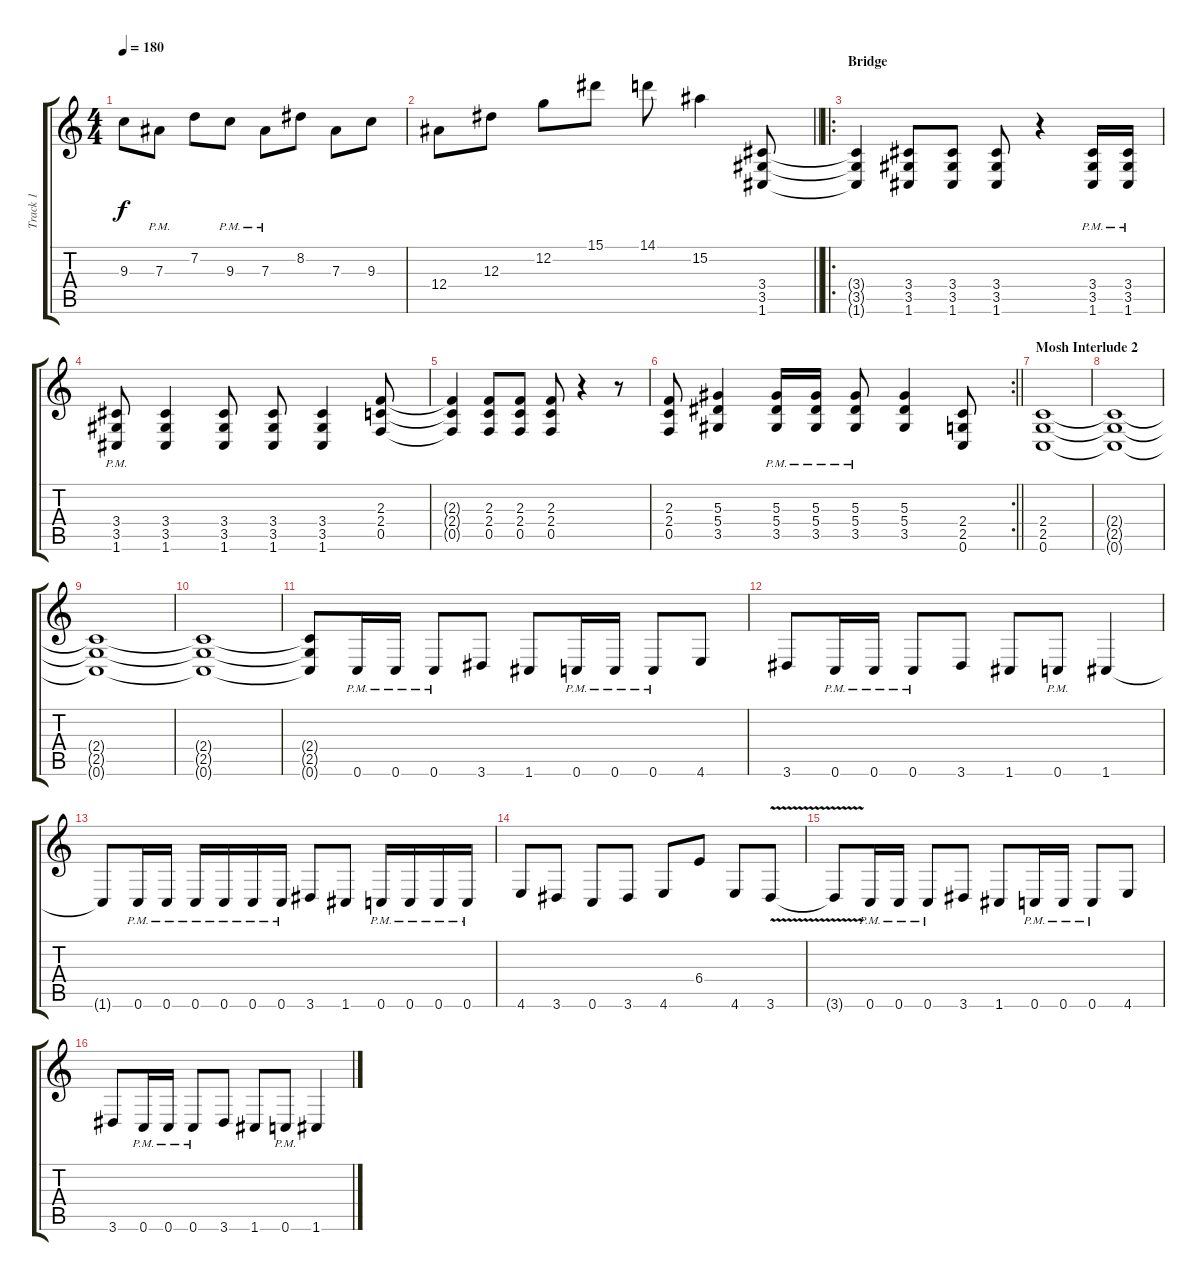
\track ("Track 1" "Track 1") {instrument distortionguitar}
\staff {score tabs}
\tuning (C4 G3 Eb3 Bb2 F2 C2) {hide}
\ts (4 4)
\tempo 180
\clef g2
\ks c
9.3{t}.8{dy f} 7.3{pm}.8 7.2.8 9.3{pm}.8 7.3{pm}.8 8.2.8 7.3.8 9.3.8 |
\barLineRight lightlight
12.4.8 12.3.8 12.2.8 15.1.8 14.1.8 15.2.4 (3.4 3.5 1.6).8 |
\ro
\section ("" "Bridge")
(3.4{t} 3.5{t} 1.6{t}).4 (3.4 3.5 1.6).8 (3.4 3.5 1.6).8 (3.4 3.5 1.6).8 r.4 (3.4{pm} 3.5{pm} 1.6{pm}).16 (3.4{pm} 3.5{pm} 1.6{pm}).16 |
(3.4{pm} 3.5{pm} 1.6{pm}).8 (3.4 3.5 1.6).4 (3.4 3.5 1.6).8 (3.4 3.5 1.6).8 (3.4 3.5 1.6).4 (2.3 2.4 0.5).8 |
(2.3{t} 2.4{t} 0.5{t}).4 (2.3 2.4 0.5).8 (2.3 2.4 0.5).8 (2.3 2.4 0.5).8 r.4 r.8 |
\rc 2
\barLineRight lightlight
(2.3 2.4 0.5).8 (5.3 5.4 3.5).4 (5.3{pm} 5.4{pm} 3.5{pm}).16 (5.3{pm} 5.4{pm} 3.5{pm}).16 (5.3{pm} 5.4{pm} 3.5{pm}).8 (5.3 5.4 3.5).4 (2.4 2.5 0.6).8 |
\section ("" "Mosh Interlude 2")
(2.4 2.5 0.6).1 |
(2.4{t} 2.5{t} 0.6{t}).1 |
(2.4{t} 2.5{t} 0.6{t}).1 |
(2.4{t} 2.5{t} 0.6{t}).1 |
(2.4{t} 2.5{t} 0.6{t}).8 0.6{pm}.16 0.6{pm}.16 0.6{pm}.8 3.6.8 1.6.8 0.6{pm}.16 0.6{pm}.16 0.6{pm}.8 4.6.8 |
3.6.8 0.6{pm}.16 0.6{pm}.16 0.6{pm}.8 3.6.8 1.6.8 0.6{pm}.8 1.6.4 |
1.6{t}.8 0.6{pm}.16 0.6{pm}.16 0.6{pm}.16 0.6{pm}.16 0.6{pm}.16 0.6{pm}.16 3.6.8 1.6.8 0.6{pm}.16 0.6{pm}.16 0.6{pm}.16 0.6{pm}.16 |
4.6.8 3.6.8 0.6.8 3.6.8 4.6.8 6.4.8 4.6.8 3.6{v}.8 |
3.6{t}.8 0.6{pm}.16 0.6{pm}.16 0.6{pm}.8 3.6.8 1.6.8 0.6{pm}.16 0.6{pm}.16 0.6{pm}.8 4.6.8 |
3.6.8 0.6{pm}.16 0.6{pm}.16 0.6{pm}.8 3.6.8 1.6.8 0.6{pm}.8 1.6.4
